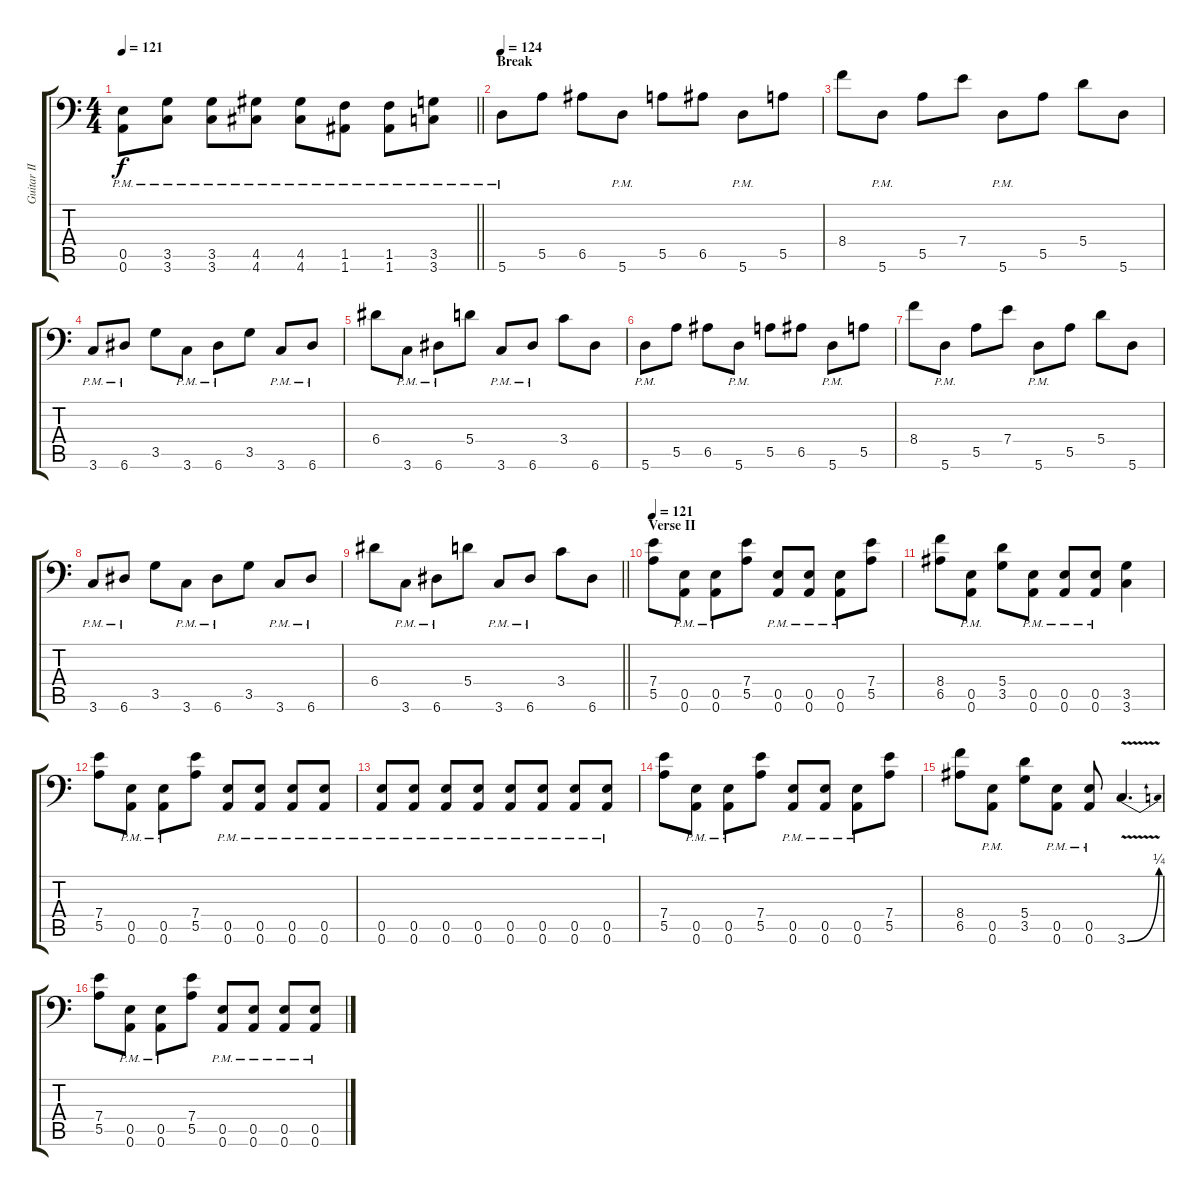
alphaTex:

\track ("Guitar II" "Guitar II") {instrument distortionguitar}
\staff {score tabs}
\tuning (B3 Gb3 D3 A2 E2 A1) {hide}
\ts (4 4)
\tempo 121
\clef f4
\barLineRight lightlight
\ks c
(0.5{pm} 0.6{pm}).8{dy f} (3.5{pm} 3.6{pm}).8 (3.5{pm} 3.6{pm}).8 (4.5{pm} 4.6{pm}).8 (4.5{pm} 4.6{pm}).8 (1.5{pm} 1.6{pm}).8 (1.5{pm} 1.6{pm}).8 (3.5{pm} 3.6{pm}).8 |
\section ("" "Break")
\tempo 124
5.6{pm}.8 5.5.8 6.5.8 5.6{pm}.8 5.5.8 6.5.8 5.6{pm}.8 5.5.8 |
8.4.8 5.6{pm}.8 5.5.8 7.4.8 5.6{pm}.8 5.5.8 5.4.8 5.6.8 |
3.6{pm}.8 6.6{pm}.8 3.5.8 3.6{pm}.8 6.6{pm}.8 3.5.8 3.6{pm}.8 6.6{pm}.8 |
6.4.8 3.6{pm}.8 6.6{pm}.8 5.4.8 3.6{pm}.8 6.6{pm}.8 3.4.8 6.6.8 |
5.6{pm}.8 5.5.8 6.5.8 5.6{pm}.8 5.5.8 6.5.8 5.6{pm}.8 5.5.8 |
8.4.8 5.6{pm}.8 5.5.8 7.4.8 5.6{pm}.8 5.5.8 5.4.8 5.6.8 |
3.6{pm}.8 6.6{pm}.8 3.5.8 3.6{pm}.8 6.6{pm}.8 3.5.8 3.6{pm}.8 6.6{pm}.8 |
\barLineRight lightlight
6.4.8 3.6{pm}.8 6.6{pm}.8 5.4.8 3.6{pm}.8 6.6{pm}.8 3.4.8 6.6.8 |
\section ("" "Verse II")
\tempo 121
(7.4 5.5).8 (0.5{pm} 0.6{pm}).8 (0.5{pm} 0.6{pm}).8 (7.4 5.5).8 (0.5{pm} 0.6{pm}).8 (0.5{pm} 0.6{pm}).8 (0.5{pm} 0.6{pm}).8 (7.4 5.5).8 |
(8.4 6.5).8 (0.5{pm} 0.6{pm}).8 (5.4 3.5).8 (0.5{pm} 0.6{pm}).8 (0.5{pm} 0.6{pm}).8 (0.5{pm} 0.6{pm}).8 (3.5 3.6).4 |
(7.4 5.5).8 (0.5{pm} 0.6{pm}).8 (0.5{pm} 0.6{pm}).8 (7.4 5.5).8 (0.5{pm} 0.6{pm}).8 (0.5{pm} 0.6{pm}).8 (0.5{pm} 0.6{pm}).8 (0.5{pm} 0.6{pm}).8 |
(0.5{pm} 0.6{pm}).8 (0.5{pm} 0.6{pm}).8 (0.5{pm} 0.6{pm}).8 (0.5{pm} 0.6{pm}).8 (0.5{pm} 0.6{pm}).8 (0.5{pm} 0.6{pm}).8 (0.5{pm} 0.6{pm}).8 (0.5{pm} 0.6{pm}).8 |
(7.4 5.5).8 (0.5{pm} 0.6{pm}).8 (0.5{pm} 0.6{pm}).8 (7.4 5.5).8 (0.5{pm} 0.6{pm}).8 (0.5{pm} 0.6{pm}).8 (0.5{pm} 0.6{pm}).8 (7.4 5.5).8 |
(8.4 6.5).8 (0.5{pm} 0.6{pm}).8 (5.4 3.5).8 (0.5{pm} 0.6{pm}).8 (0.5{pm} 0.6{pm}).8 3.6{be (bend 0 0 60 1) v}.4{d} |
(7.4 5.5).8 (0.5{pm} 0.6{pm}).8 (0.5{pm} 0.6{pm}).8 (7.4 5.5).8 (0.5{pm} 0.6{pm}).8 (0.5{pm} 0.6{pm}).8 (0.5{pm} 0.6{pm}).8 (0.5{pm} 0.6{pm}).8
